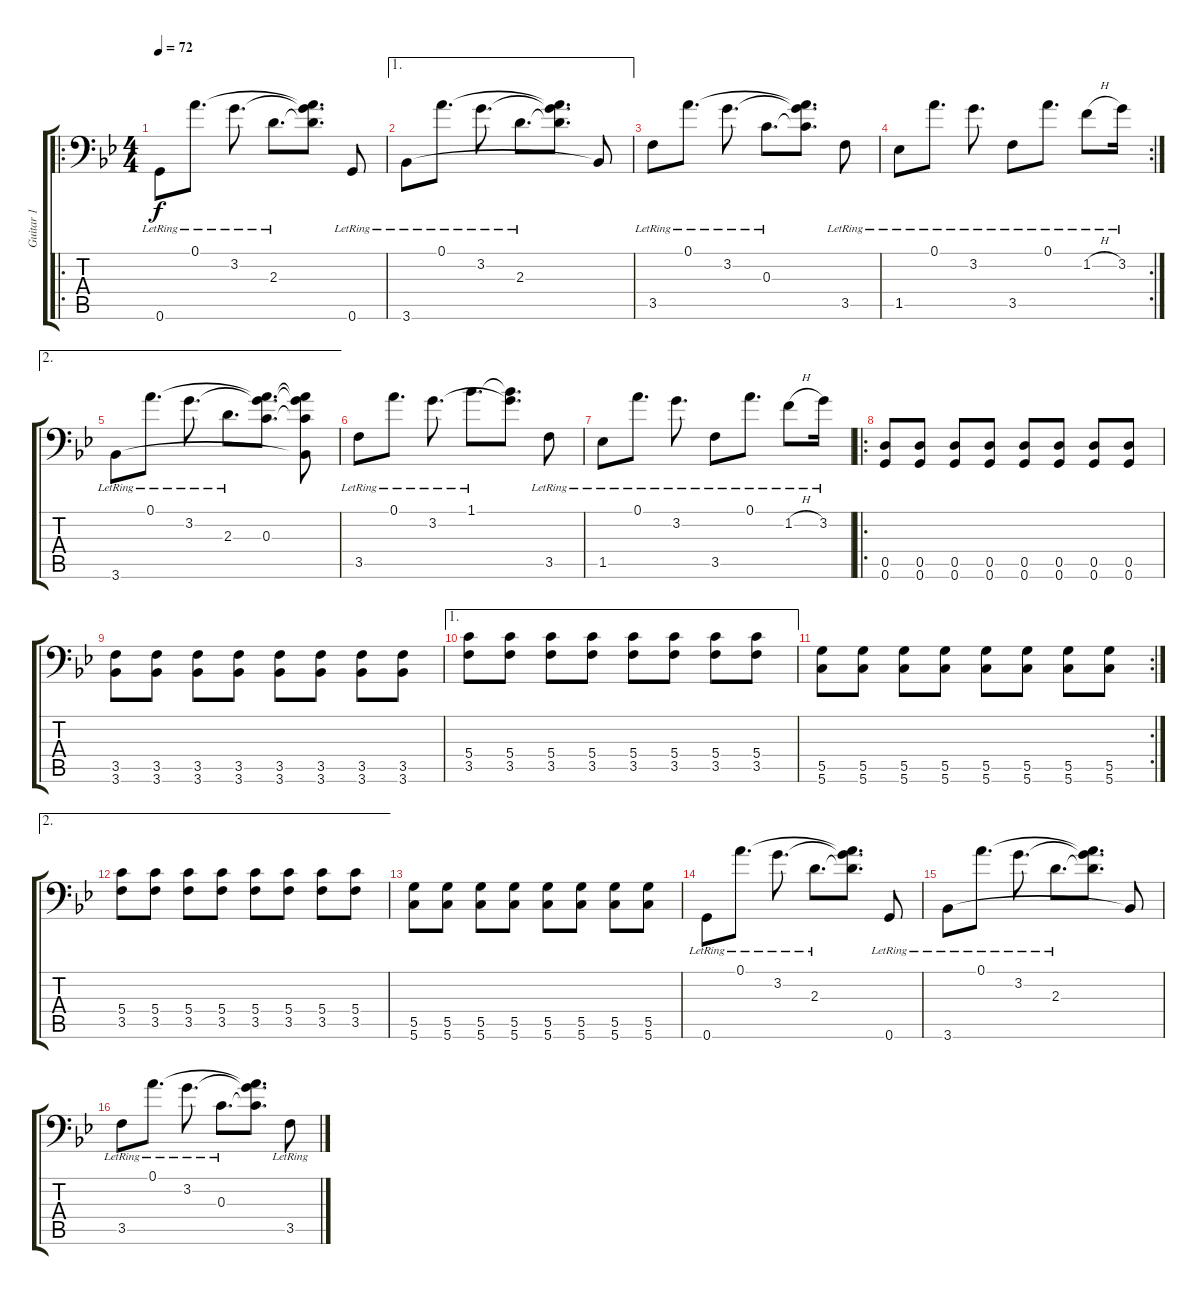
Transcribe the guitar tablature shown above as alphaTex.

\track ("Guitar 1" "Guitar 1") {instrument electricguitarclean}
\staff {score tabs}
\tuning (A3 E3 C3 G2 D2 G1) {hide}
\ro
\ts (4 4)
\tempo 72
\clef f4
\ks gminor
0.6{lr}.8{dy f instrument electricguitarclean} 0.1{lr}.8{d} 3.2{lr}.8{d} 2.3{lr}.8{d} (0.1{t} 3.2{t} 2.3{t}).8{d} 0.6{lr}.8 |
\ae 1
3.6{lr}.8 0.1{lr}.8{d} 3.2{lr}.8{d} 2.3{lr}.8{d} (0.1{t} 3.2{t} 2.3{t}).8{d} 3.6{t}.8 |
3.5{lr}.8 0.1{lr}.8{d} 3.2{lr}.8{d} 0.3{lr}.8{d} (0.1{t} 3.2{t} 0.3{t}).8{d} 3.5{lr}.8 |
\rc 2
1.5{lr}.8 0.1{lr}.8{d} 3.2{lr}.8{d} 3.5{lr}.8 0.1{lr}.8{d} 1.2{h lr}.8 3.2{lr}.16 |
\ae 2
3.6{lr}.8 0.1{lr}.8{d} 3.2{lr}.8{d} 2.3{lr}.8{d} (0.1{t} 3.2{t} 0.3).8{d} (0.1{t} 3.2{t} 0.3{t} 3.6{t}).8 |
3.5{lr}.8 0.1{lr}.8{d} 3.2{lr}.8{d} 1.1{lr}.8{d} (1.1{t} 3.2{t}).8{d} 3.5{lr}.8 |
1.5{lr}.8 0.1{lr}.8{d} 3.2{lr}.8{d} 3.5{lr}.8 0.1{lr}.8{d} 1.2{h lr}.8 3.2{lr}.16 |
\ro
(0.5 0.6).8{instrument distortionguitar} (0.5 0.6).8 (0.5 0.6).8 (0.5 0.6).8 (0.5 0.6).8 (0.5 0.6).8 (0.5 0.6).8 (0.5 0.6).8 |
(3.5 3.6).8 (3.5 3.6).8 (3.5 3.6).8 (3.5 3.6).8 (3.5 3.6).8 (3.5 3.6).8 (3.5 3.6).8 (3.5 3.6).8 |
\ae 1
(5.4 3.5).8 (5.4 3.5).8 (5.4 3.5).8 (5.4 3.5).8 (5.4 3.5).8 (5.4 3.5).8 (5.4 3.5).8 (5.4 3.5).8 |
\rc 2
(5.5 5.6).8 (5.5 5.6).8 (5.5 5.6).8 (5.5 5.6).8 (5.5 5.6).8 (5.5 5.6).8 (5.5 5.6).8 (5.5 5.6).8 |
\ae 2
(5.4 3.5).8 (5.4 3.5).8 (5.4 3.5).8 (5.4 3.5).8 (5.4 3.5).8 (5.4 3.5).8 (5.4 3.5).8 (5.4 3.5).8 |
(5.5 5.6).8 (5.5 5.6).8 (5.5 5.6).8 (5.5 5.6).8 (5.5 5.6).8 (5.5 5.6).8 (5.5 5.6).8 (5.5 5.6).8 |
0.6{lr}.8{instrument electricguitarclean} 0.1{lr}.8{d} 3.2{lr}.8{d} 2.3{lr}.8{d} (0.1{t} 3.2{t} 2.3{t}).8{d} 0.6{lr}.8 |
3.6{lr}.8 0.1{lr}.8{d} 3.2{lr}.8{d} 2.3{lr}.8{d} (0.1{t} 3.2{t} 2.3{t}).8{d} 3.6{t}.8 |
3.5{lr}.8 0.1{lr}.8{d} 3.2{lr}.8{d} 0.3{lr}.8{d} (0.1{t} 3.2{t} 0.3{t}).8{d} 3.5{lr}.8
